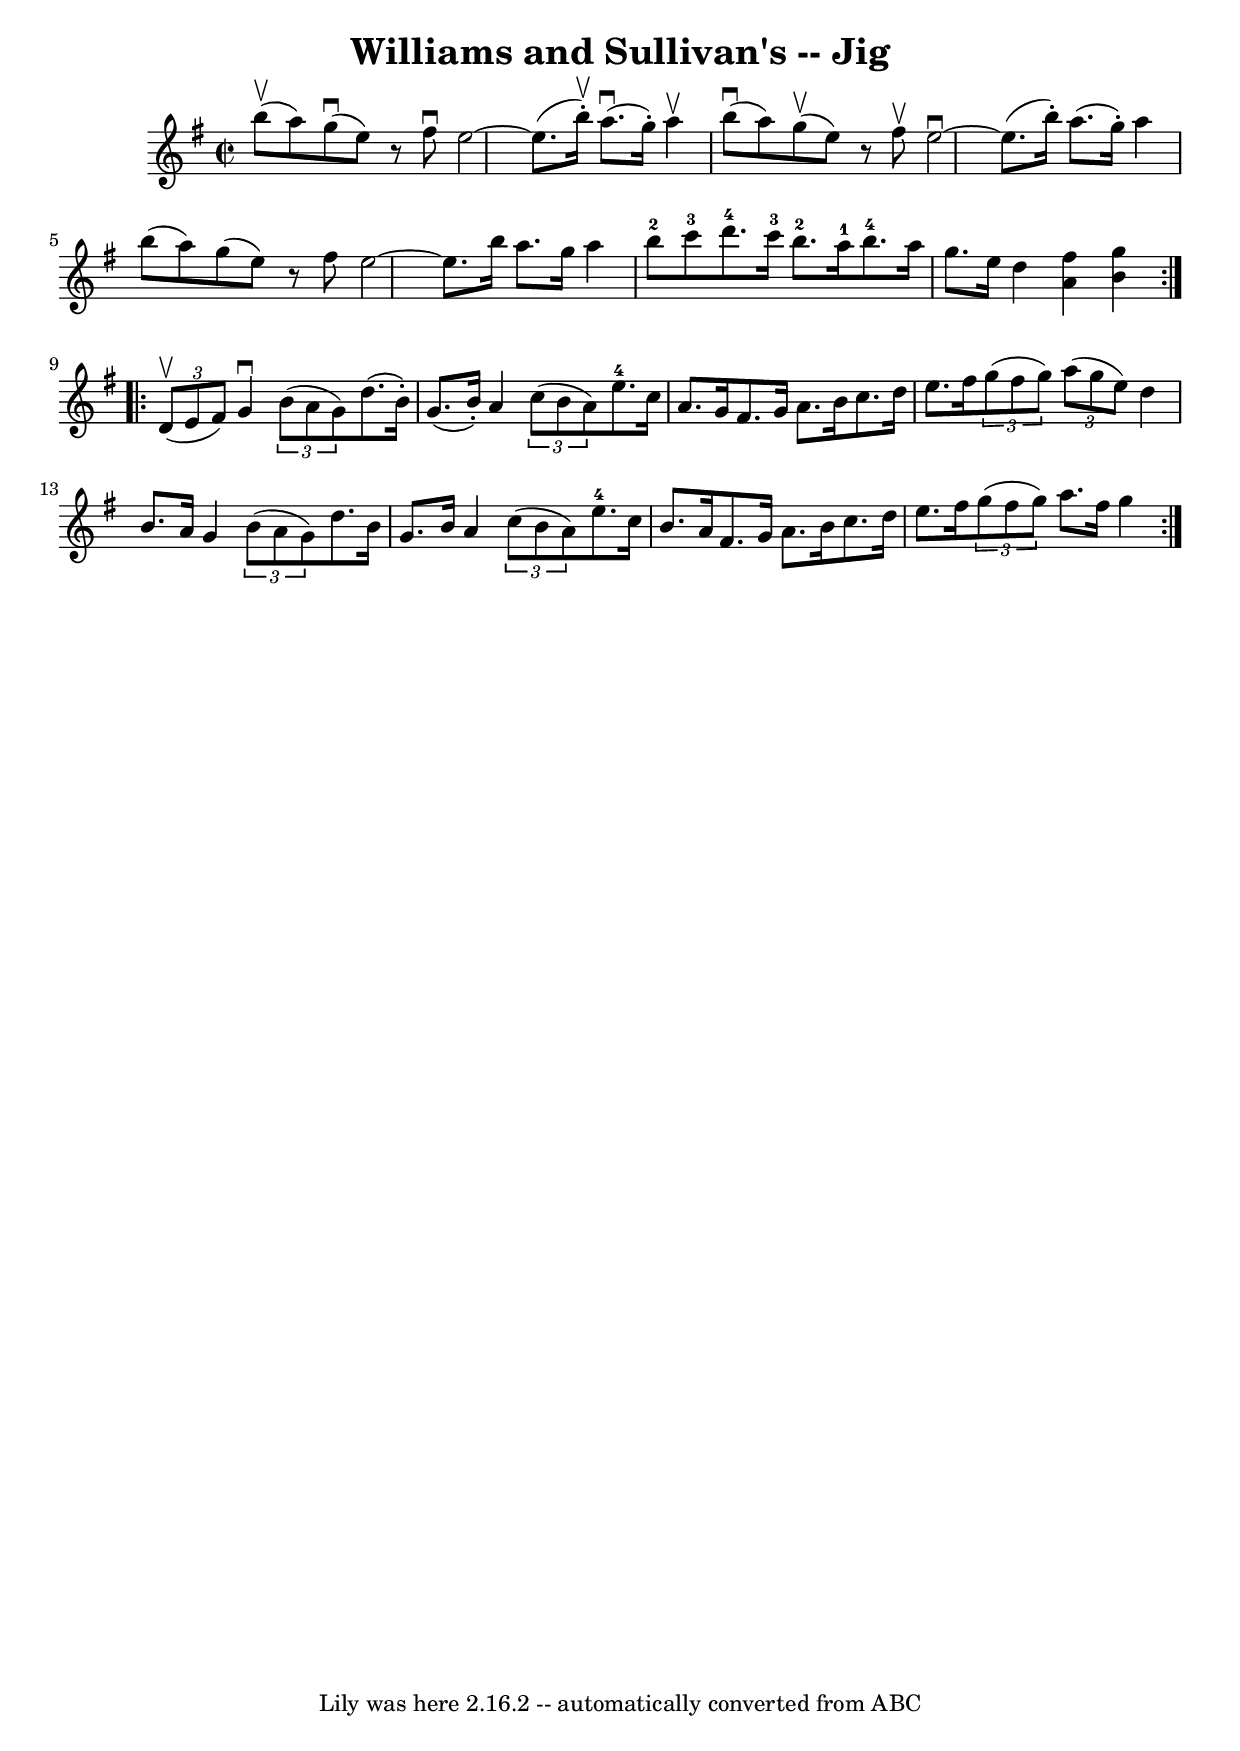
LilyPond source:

\version "2.7.40"
\include "Mammoth.ily"
\header {
	%% book = "Ryan's Mammoth Collection"
	crossRefNumber = "1"
	footnotes = "\\\\118 667"
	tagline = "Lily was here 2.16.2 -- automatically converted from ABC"
	title = "Williams and Sullivan's -- Jig"
}
voicedefault =  {
\set Score.defaultBarType = "empty"

\repeat volta 2 {
\override Staff.TimeSignature #'style = #'C
 \time 2/2 \key g \major b''8^\upbow(a''8) |
 g''8 
^\downbow(e''8)   r8 fis''8^\downbow e''2   ~    |
 e''8. (
b''16^\upbow-.) a''8. (^\downbow g''16 -.) a''4^\upbow b''8 
^\downbow(a''8)   |
 g''8^\upbow(e''8)   r8 fis''8^\upbow 
 e''2^\downbow  ~    |
 e''8. (b''16 -.) a''8. (g''16 -. 
-) a''4 b''8 (a''8)   |
 g''8 (e''8)   r8 fis''8    
e''2   ~    |
 e''8. b''16 a''8. g''16 a''4 b''8-2   
c'''8-3   |
 d'''8.-4 c'''16-3 b''8.-2 a''16-1 
 b''8.-4 a''16 g''8. e''16    |
 d''4  << a'4 fis''4 
  >> << b'4 g''4   >> }     \repeat volta 2 {   \times 2/3 { d'8 
^\upbow(e'8 fis'8) } |
 g'4^\downbow   \times 2/3 { b'8 (
 a'8 g'8) } d''8. (b'16 -.) g'8. (b'16 -.)   |
   
a'4    \times 2/3 { c''8 (b'8 a'8) } e''8.-4 c''16 a'8.  
 g'16    |
 fis'8. g'16 a'8. b'16 c''8. d''16    
e''8. fis''16    |
   \times 2/3 { g''8 (fis''8 g''8) }   
\times 2/3 { a''8 (g''8 e''8) } d''4 b'8. a'16    |
   
 g'4    \times 2/3 { b'8 (a'8 g'8) } d''8. b'16 g'8.    
b'16    |
 a'4    \times 2/3 { c''8 (b'8 a'8) } e''8. 
-4 c''16 b'8. a'16    |
 fis'8. g'16 a'8. b'16    
c''8. d''16 e''8. fis''16    |
   \times 2/3 { g''8 (fis''8 
 g''8) } a''8. fis''16 g''4  }   
}

\score{
    <<

	\context Staff="default"
	{
	    \voicedefault 
	}

    >>
	\layout {
	}
	\midi {}
}
